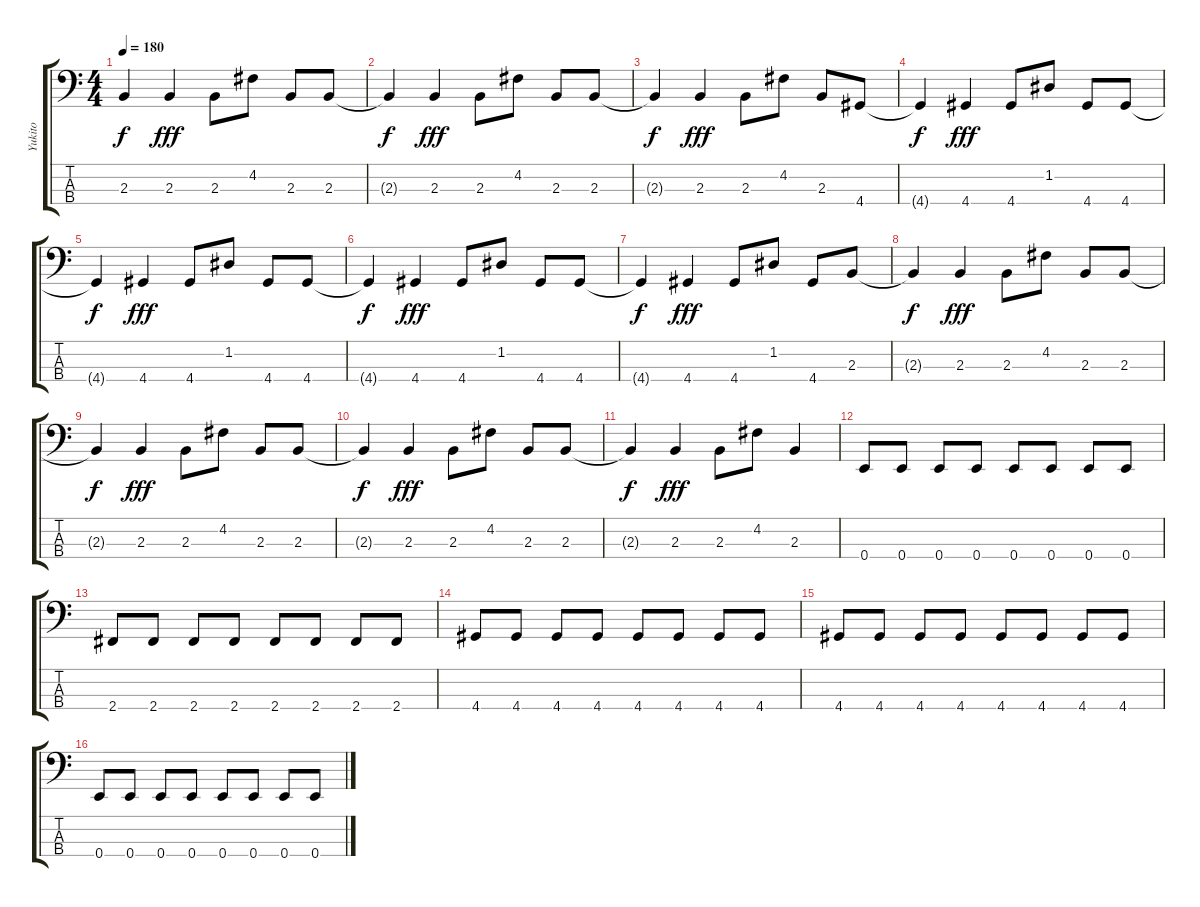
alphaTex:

\track ("Yukito" "Yukito") {instrument electricbasspick}
\staff {score tabs}
\tuning (G2 D2 A1 E1) {hide}
\ts (4 4)
\tempo 180
\clef f4
\ks c
2.3{t}.4{dy f} 2.3.4{dy fff} 2.3.8 4.2.8 2.3.8 2.3.8 |
2.3{t}.4{dy f} 2.3.4{dy fff} 2.3.8 4.2.8 2.3.8 2.3.8 |
2.3{t}.4{dy f} 2.3.4{dy fff} 2.3.8 4.2.8 2.3.8 4.4.8 |
4.4{t}.4{dy f} 4.4.4{dy fff} 4.4.8 1.2.8 4.4.8 4.4.8 |
4.4{t}.4{dy f} 4.4.4{dy fff} 4.4.8 1.2.8 4.4.8 4.4.8 |
4.4{t}.4{dy f} 4.4.4{dy fff} 4.4.8 1.2.8 4.4.8 4.4.8 |
4.4{t}.4{dy f} 4.4.4{dy fff} 4.4.8 1.2.8 4.4.8 2.3.8 |
2.3{t}.4{dy f} 2.3.4{dy fff} 2.3.8 4.2.8 2.3.8 2.3.8 |
2.3{t}.4{dy f} 2.3.4{dy fff} 2.3.8 4.2.8 2.3.8 2.3.8 |
2.3{t}.4{dy f} 2.3.4{dy fff} 2.3.8 4.2.8 2.3.8 2.3.8 |
2.3{t}.4{dy f} 2.3.4{dy fff} 2.3.8 4.2.8 2.3.4 |
0.4.8 0.4.8 0.4.8 0.4.8 0.4.8 0.4.8 0.4.8 0.4.8 |
2.4.8 2.4.8 2.4.8 2.4.8 2.4.8 2.4.8 2.4.8 2.4.8 |
4.4.8 4.4.8 4.4.8 4.4.8 4.4.8 4.4.8 4.4.8 4.4.8 |
4.4.8 4.4.8 4.4.8 4.4.8 4.4.8 4.4.8 4.4.8 4.4.8 |
0.4.8 0.4.8 0.4.8 0.4.8 0.4.8 0.4.8 0.4.8 0.4.8
